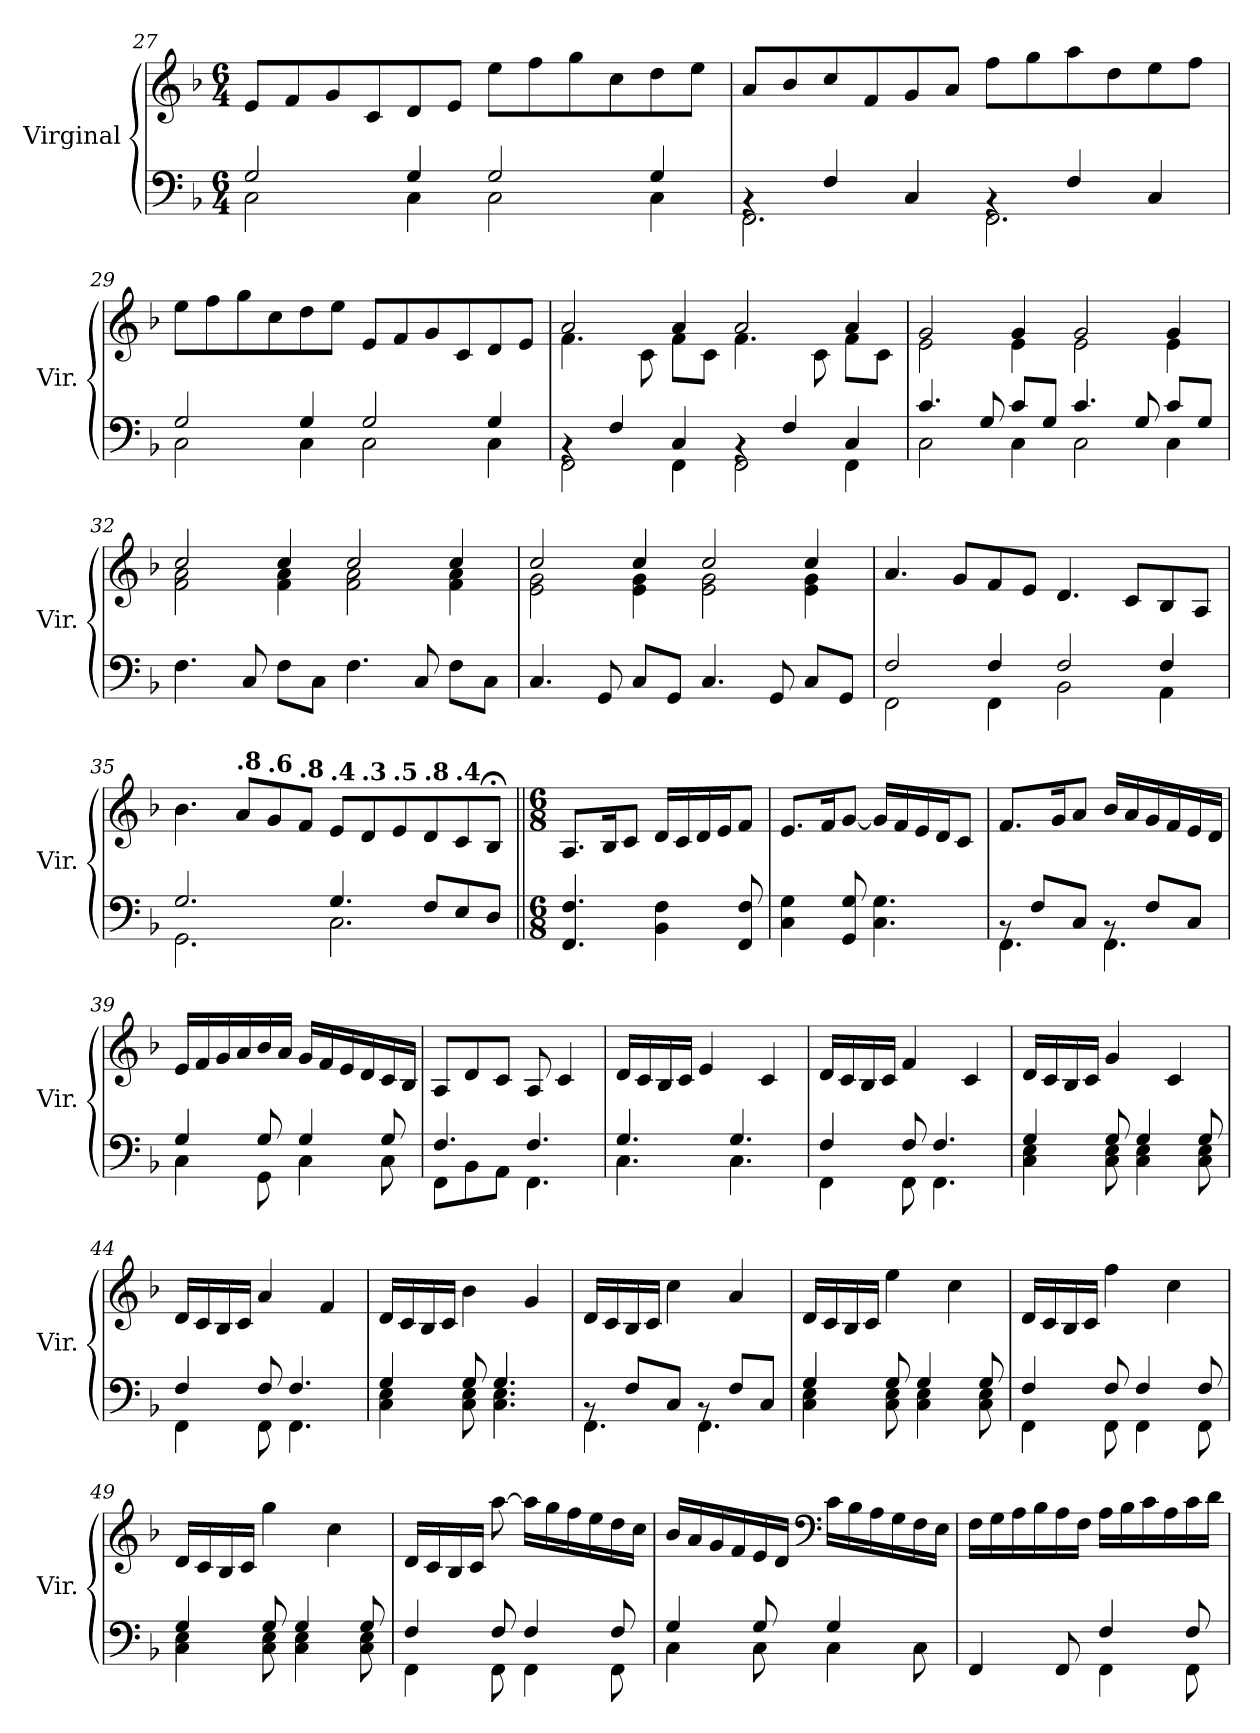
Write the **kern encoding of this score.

**kern	**kern
*part1	*part1
*staff2	*staff1
*I"Virginal	*
*I'Vir.	*
*clefF4	*clefG2
*k[b-]	*k[b-]
*M6/4	*M6/4
=27	=27
*^	*
2G/	2C\	8e/L
.	.	8f/
.	.	8g/
.	.	8c/
4G/	4C\	8d/
.	.	8e/J
2G/	2C\	8ee\L
.	.	8ff\
.	.	8gg\
.	.	8cc\
4G/	4C\	8dd\
.	.	8ee\J
=28	=28	=28
4rBB	2.FF\	8a/L
.	.	8b-/
4F/	.	8cc/
.	.	8f/
4C/	.	8g/
.	.	8a/J
4rBB	2.FF\	8ff\L
.	.	8gg\
4F/	.	8aa\
.	.	8dd\
4C/	.	8ee\
.	.	8ff\J
!!LO:LB:g=z
=29	=29	=29
2G/	2C\	8ee\L
.	.	8ff\
.	.	8gg\
.	.	8cc\
4G/	4C\	8dd\
.	.	8ee\J
2G/	2C\	8e/L
.	.	8f/
.	.	8g/
.	.	8c/
4G/	4C\	8d/
.	.	8e/J
=30	=30	=30
*	*	*^
4rBB	2FF\	2a/	4.f\
4F/	.	.	.
.	.	.	8c\
4C/	4FF\	4a/	8f\L
.	.	.	8c\J
4rBB	2FF\	2a/	4.f\
4F/	.	.	.
.	.	.	8c\
4C/	4FF\	4a/	8f\L
.	.	.	8c\J
=31	=31	=31	=31
4.c/	2C\	2g/	2e\
8G/	.	.	.
8c/L	4C\	4g/	4e\
8G/J	.	.	.
4.c/	2C\	2g/	2e\
8G/	.	.	.
8c/L	4C\	4g/	4e\
8G/J	.	.	.
*v	*v	*	*
!!LO:LB:g=z	!!
=32	=32	=32
4.F\	2cc/	2f\ 2a\
8C/	.	.
8F\L	4cc/	4f\ 4a\
8C\J	.	.
4.F\	2cc/	2f\ 2a\
8C/	.	.
8F\L	4cc/	4f\ 4a\
8C\J	.	.
=33	=33	=33
4.C/	2cc/	2e\ 2g\
8GG/	.	.
8C/L	4cc/	4e\ 4g\
8GG/J	.	.
4.C/	2cc/	2e\ 2g\
8GG/	.	.
8C/L	4cc/	4e\ 4g\
8GG/J	.	.
*	*v	*v
=34	=34
*^	*
2F/	2FF\	4.a/
.	.	8g/L
4F/	4FF\	8f/
.	.	8e/J
2F/	2BB-\	4.d/
.	.	8c/L
4F/	4AA\	8B-/
.	.	8A/J
=35	=35	=35
2.G/	2.GG\	4.b-\
*	*	*MM172
!	!	!LO:TX:a:B:t=.8
.	.	8a/L
*	*	*MM171
!	!	!LO:TX:a:B:t=.6
.	.	8g/
*	*	*MM169
!	!	!LO:TX:a:B:t=.8
.	.	8f/J
*	*	*MM167
!	!	!LO:TX:a:B:t=.4
4.G/	2.C\	8e/L
*	*	*MM164
!	!	!LO:TX:a:B:t=.3
.	.	8d/
*	*	*MM160
!	!	!LO:TX:a:B:t=.5
.	.	8e/
*	*	*MM155
!	!	!LO:TX:a:B:t=.8
8F/L	.	8d/
*	*	*MM150
!	!	!LO:TX:a:B:t=.4
8E/	.	8c/
*	*	*MM144
8D/J	.	8B-;</J
*v	*v	*
!!LO:LB:g=z
=36||	=36||
*M6/8	*M6/8
*	*MM122
4.FF/ 4.F/	8.A/L
.	16B-/K
.	8c/J
4BB-\ 4F\	16d/LL
.	16c/
.	16d/
.	16e/J
8FF/ 8F/	8f/J
=37	=37
4C\ 4G\	8.e/L
.	16f/K
8GG/ 8G/	[8g/J
4.C\ 4.G\	16g/LL]
.	16f/
.	16e/
.	16d/J
.	8c/J
=38	=38
*^	*
8rBB	4.FF\	8.f/L
8F/L	.	.
.	.	16g/K
8C/J	.	8a/J
8rBB	4.FF\	16b-/LL
.	.	16a/
8F/L	.	16g/
.	.	16f/
8C/J	.	16e/
.	.	16d/JJ
=39	=39	=39
4G/	4C\	16e/LL
.	.	16f/
.	.	16g/
.	.	16a/
8G/	8GG\	16b-/
.	.	16a/JJ
4G/	4C\	16g/LL
.	.	16f/
.	.	16e/
.	.	16d/
8G/	8C\	16c/
.	.	16B-/JJ
!!LO:PB:g=z
=40	=40	=40
4.F/	8FF\L	8A/L
.	8BB-\	8d/
.	8AA\J	8c/J
4.F/	4.FF\	8A/
.	.	4c/
=41	=41	=41
4.G/	4.C\	16d/LL
.	.	16c/
.	.	16B-/
.	.	16c/JJ
.	.	4e/
4.G/	4.C\	.
.	.	4c/
=42	=42	=42
4F/	4FF\	16d/LL
.	.	16c/
.	.	16B-/
.	.	16c/JJ
8F/	8FF\	4f/
4.F/	4.FF\	.
.	.	4c/
=43	=43	=43
4G/	4C\ 4E\	16d/LL
.	.	16c/
.	.	16B-/
.	.	16c/JJ
8G/	8C\ 8E\	4g/
4G/	4C\ 4E\	.
.	.	4c/
8G/	8C\ 8E\	.
=44	=44	=44
4F/	4FF\	16d/LL
.	.	16c/
.	.	16B-/
.	.	16c/JJ
8F/	8FF\	4a/
4.F/	4.FF\	.
.	.	4f/
!!LO:LB:g=z
=45	=45	=45
4G/	4C\ 4E\	16d/LL
.	.	16c/
.	.	16B-/
.	.	16c/JJ
8G/	8C\ 8E\	4b-\
4.G/	4.C\ 4.E\	.
.	.	4g/
=46	=46	=46
8rBB	4.FF\	16d/LL
.	.	16c/
8F/L	.	16B-/
.	.	16c/JJ
8C/J	.	4cc\
8rBB	4.FF\	.
8F/L	.	4a/
8C/J	.	.
=47	=47	=47
4G/	4C\ 4E\	16d/LL
.	.	16c/
.	.	16B-/
.	.	16c/JJ
8G/	8C\ 8E\	4ee\
4G/	4C\ 4E\	.
.	.	4cc\
8G/	8C\ 8E\	.
=48	=48	=48
4F/	4FF\	16d/LL
.	.	16c/
.	.	16B-/
.	.	16c/JJ
8F/	8FF\	4ff\
4F/	4FF\	.
.	.	4cc\
8F/	8FF\	.
!!LO:LB:g=z
=49	=49	=49
4G/	4C\ 4E\	16d/LL
.	.	16c/
.	.	16B-/
.	.	16c/JJ
8G/	8C\ 8E\	4gg\
4G/	4C\ 4E\	.
.	.	4cc\
8G/	8C\ 8E\	.
=50	=50	=50
4F/	4FF\	16d/LL
.	.	16c/
.	.	16B-/
.	.	16c/JJ
8F/	8FF\	[8aa\
4F/	4FF\	16aa\LL]
.	.	16gg\
.	.	16ff\
.	.	16ee\
8F/	8FF\	16dd\
.	.	16cc\JJ
=51	=51	=51
4G/	4C\	16b-/LL
.	.	16a/
.	.	16g/
.	.	16f/
8G/	8C\	16e/
.	.	16d/JJ
*	*	*clefF4
4G/	4C\	16c\LL
.	.	16B-\
.	.	16A\
.	.	16G\
8ryy	8C\	16F\
.	.	16E\JJ
!!LO:LB:g=z
=52	=52	=52
4FF/	4.ryy	16F\LL
.	.	16G\
.	.	16A\
.	.	16B-\
8FF/	.	16A\
.	.	16F\JJ
4F/	4FF\	16A\LL
.	.	16B-\
.	.	16c\
.	.	16A\
8F/	8FF\	16c\
.	.	16d\JJ
*v	*v	*
=	=
*-	*-
